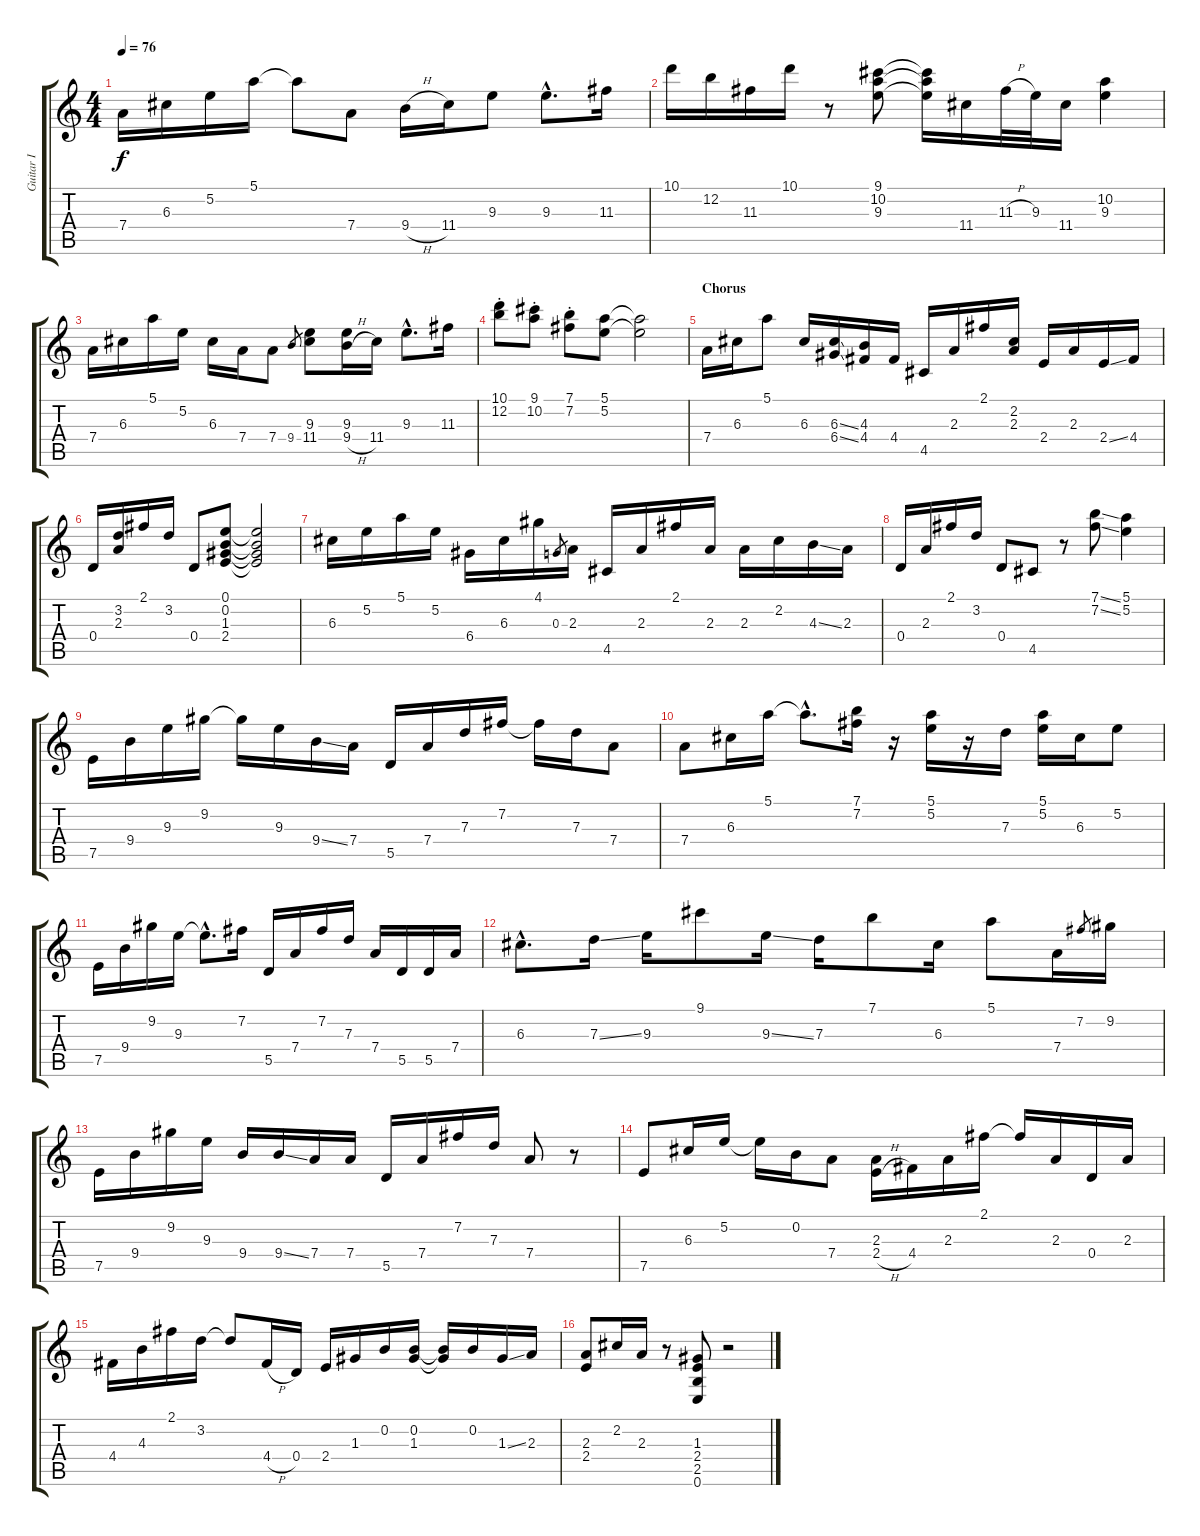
\track ("Guitar I" "Guitar I") {instrument acousticguitarnylon}
\staff {score tabs}
\tuning (E4 B3 G3 D3 A2 E2) {hide}
\ts (4 4)
\tempo 76
\clef g2
\ks c
7.4.16{dy f} 6.3.16 5.2.16 5.1.16 5.1{t}.8 7.4.8 9.4{h}.16 11.4.16 9.3.8 9.3{hac}.8{d} 11.3.16 |
10.1.16 12.2.16 11.3.16 10.1.16 r.8 (9.1 10.2 9.3).8 (9.1{t} 10.2{t} 9.3{t}).16 11.4.16 11.3{h}.32 9.3.32 11.4.16 (10.2 9.3).4 |
7.4.16 6.3.16 5.1.16 5.2.16 6.3.16 7.4.16 7.4.8 9.4.8{gr} (9.3 11.4).8 (9.3 9.4{h}).16 11.4.16 9.3{hac}.8{d} 11.3.16 |
(10.1{st} 12.2{st}).8 (9.1{st} 10.2{st}).8 (7.1{st} 7.2{st}).8 (5.1 5.2).8 (5.1{t} 5.2{t}).2 |
\section ("" "Chorus")
7.4.16 6.3.16 5.1.8 6.3.16 (6.3{ss} 6.4{ss}).16 (4.3 4.4).16 4.4.16 4.5.16 2.3.16 2.1.16 (2.2 2.3).16 2.4.16 2.3.16 2.4{ss}.16 4.4.16 |
0.4.16 (3.2 2.3).16 2.1.16 3.2.16 0.4.8 (0.1 0.2 1.3 2.4).8 (0.1{t} 0.2{t} 1.3{t} 2.4{t}).2 |
6.3.16 5.2.16 5.1.16 5.2.16 6.4.16 6.3.16 4.1.16 0.3.8{gr} 2.3.16 4.5.16 2.3.16 2.1.16 2.3.16 2.3.16 2.2.16 4.3{ss}.16 2.3.16 |
0.4.16 2.3.16 2.1.16 3.2.16 0.4.8 4.5.8 r.8 (7.1{ss} 7.2{ss}).8 (5.1 5.2).4 |
7.5.16 9.4.16 9.3.16 9.2.16 9.2{t}.16 9.3.16 9.4{ss}.16 7.4.16 5.5.16 7.4.16 7.3.16 7.2.16 7.2{t}.16 7.3.16 7.4.8 |
7.4.8 6.3.16 5.1.16 5.1{hac t}.8{d} (7.1 7.2).16 r.16 (5.1 5.2).16 r.16 7.3.16 (5.1 5.2).16 6.3.16 5.2.8 |
7.5.16 9.4.16 9.2.16 9.3.16 9.3{hac t}.8{d} 7.2.16 5.5.16 7.4.16 7.2.16 7.3.16 7.4.16 5.5.16 5.5.16 7.4.16 |
6.3{hac}.8{d} 7.3{ss}.16 9.3.16 9.1.8 9.3{ss}.16 7.3.16 7.1.8 6.3.16 5.1.8 7.4.16 7.2.8{gr} 9.2.16 |
7.5.16 9.4.16 9.2.16 9.3.16 9.4.16 9.4{ss}.16 7.4.16 7.4.16 5.5.16 7.4.16 7.2.16 7.3.16 7.4.8 r.8 |
7.5.8 6.3.16 5.2.16 5.2{t}.16 0.2.16 7.4.8 (2.3 2.4{h}).16 4.4.16 2.3.16 2.1.16 2.1{t}.16 2.3.16 0.4.16 2.3.16 |
4.4.16 4.3.16 2.1.16 3.2.16 3.2{t}.8 4.4{h}.16 0.4.16 2.4.16 1.3.16 0.2.16 (0.2 1.3).16 (0.2{t} 1.3{t}).16 0.2.16 1.3{ss}.16 2.3.16 |
(2.3 2.4).8 2.2.16 2.3.16 r.8 (1.3 2.4 2.5 0.6).8 r.2
